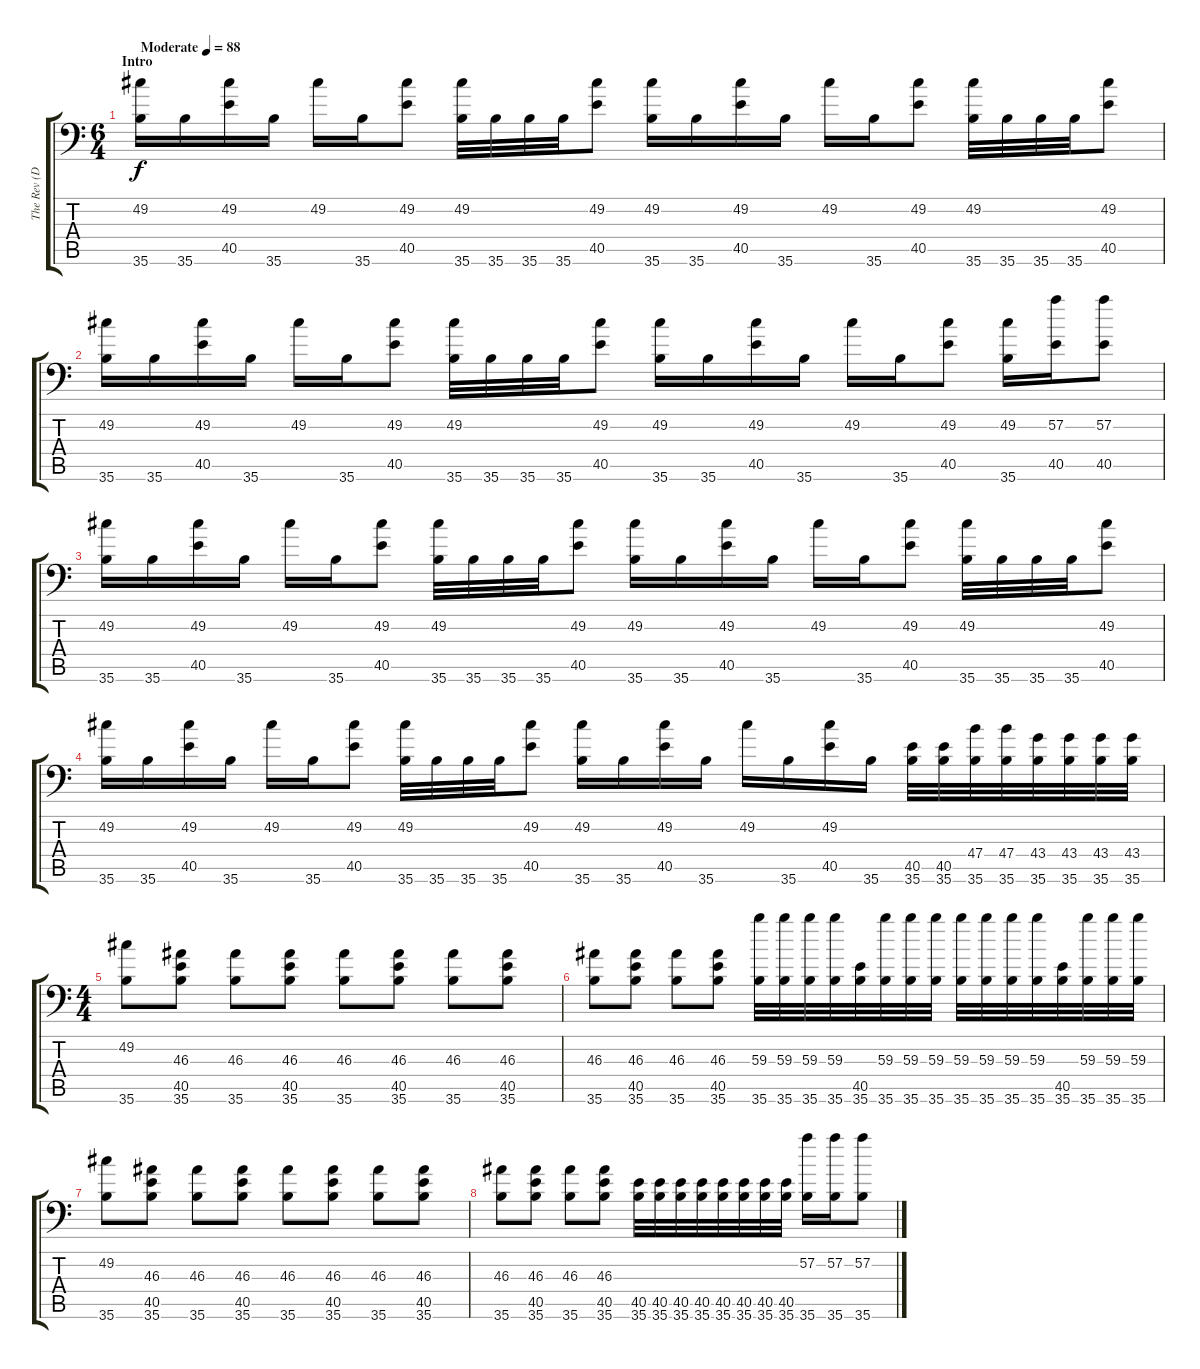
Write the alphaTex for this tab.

\track ("The Rev (Drums)" "The Rev (D") {instrument acousticgrandpiano}
\staff {score tabs}
\tuning (C-1 C-1 C-1 C-1 C-1 C-1) {hide}
\ts (6 4)
\section ("" "Intro")
\tempo (88 "Moderate")
\clef f4
\ks c
(49.2 35.6).16{dy f instrument acousticgrandpiano} 35.6.16 (49.2 40.5).16 35.6.16 49.2.16 35.6.16 (49.2 40.5).8 (49.2 35.6).32 35.6.32 35.6.32 35.6.32 (49.2 40.5).8 (49.2 35.6).16 35.6.16 (49.2 40.5).16 35.6.16 49.2.16 35.6.16 (49.2 40.5).8 (49.2 35.6).32 35.6.32 35.6.32 35.6.32 (49.2 40.5).8 |
(49.2 35.6).16 35.6.16 (49.2 40.5).16 35.6.16 49.2.16 35.6.16 (49.2 40.5).8 (49.2 35.6).32 35.6.32 35.6.32 35.6.32 (49.2 40.5).8 (49.2 35.6).16 35.6.16 (49.2 40.5).16 35.6.16 49.2.16 35.6.16 (49.2 40.5).8 (49.2 35.6).16 (57.2 40.5).16 (57.2 40.5).8 |
(49.2 35.6).16 35.6.16 (49.2 40.5).16 35.6.16 49.2.16 35.6.16 (49.2 40.5).8 (49.2 35.6).32 35.6.32 35.6.32 35.6.32 (49.2 40.5).8 (49.2 35.6).16 35.6.16 (49.2 40.5).16 35.6.16 49.2.16 35.6.16 (49.2 40.5).8 (49.2 35.6).32 35.6.32 35.6.32 35.6.32 (49.2 40.5).8 |
(49.2 35.6).16 35.6.16 (49.2 40.5).16 35.6.16 49.2.16 35.6.16 (49.2 40.5).8 (49.2 35.6).32 35.6.32 35.6.32 35.6.32 (49.2 40.5).8 (49.2 35.6).16 35.6.16 (49.2 40.5).16 35.6.16 49.2.16 35.6.16 (49.2 40.5).16 35.6.16 (40.5 35.6).32 (40.5 35.6).32 (47.4 35.6).32 (47.4 35.6).32 (43.4 35.6).32 (43.4 35.6).32 (43.4 35.6).32 (43.4 35.6).32 |
\ts (4 4)
(49.2 35.6).8 (46.3 40.5 35.6).8 (46.3 35.6).8 (46.3 40.5 35.6).8 (46.3 35.6).8 (46.3 40.5 35.6).8 (46.3 35.6).8 (46.3 40.5 35.6).8 |
(46.3 35.6).8 (46.3 40.5 35.6).8 (46.3 35.6).8 (46.3 40.5 35.6).8 (59.3 35.6).32 (59.3 35.6).32 (59.3 35.6).32 (59.3 35.6).32 (40.5 35.6).32 (59.3 35.6).32 (59.3 35.6).32 (59.3 35.6).32 (59.3 35.6).32 (59.3 35.6).32 (59.3 35.6).32 (59.3 35.6).32 (40.5 35.6).32 (59.3 35.6).32 (59.3 35.6).32 (59.3 35.6).32 |
(49.2 35.6).8 (46.3 40.5 35.6).8 (46.3 35.6).8 (46.3 40.5 35.6).8 (46.3 35.6).8 (46.3 40.5 35.6).8 (46.3 35.6).8 (46.3 40.5 35.6).8 |
(46.3 35.6).8 (46.3 40.5 35.6).8 (46.3 35.6).8 (46.3 40.5 35.6).8 (40.5 35.6).32 (40.5 35.6).32 (40.5 35.6).32 (40.5 35.6).32 (40.5 35.6).32 (40.5 35.6).32 (40.5 35.6).32 (40.5 35.6).32 (57.2 35.6).16 (57.2 35.6).16 (57.2 35.6).8
